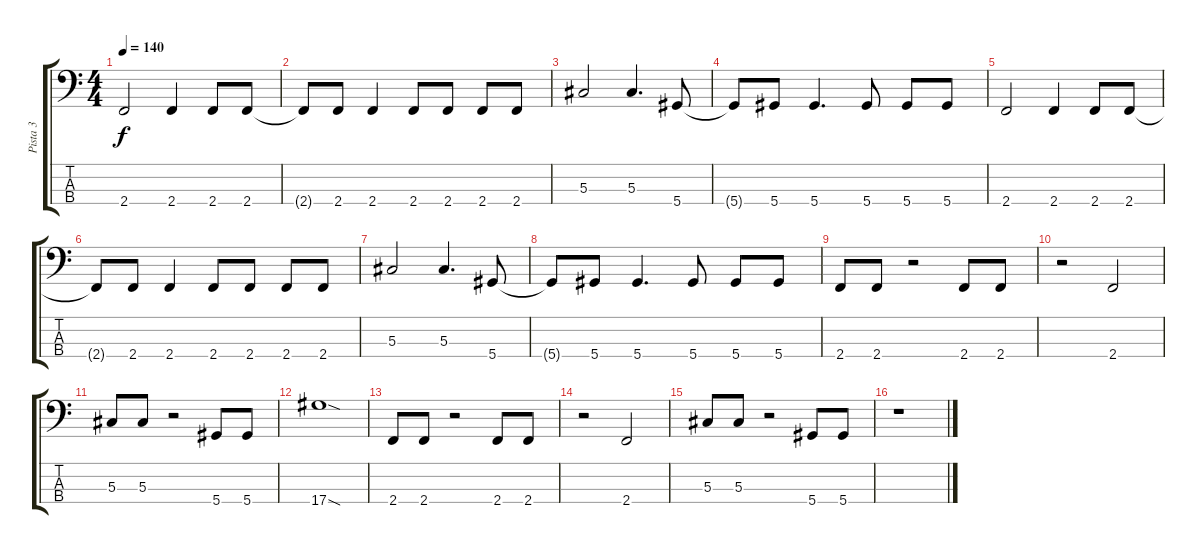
\track ("Pista 3" "Pista 3") {instrument electricbassfinger}
\staff {score tabs}
\tuning (Gb2 Db2 Ab1 Eb1) {hide}
\ts (4 4)
\tempo 140
\clef f4
\ks c
2.4.2{dy f} 2.4.4 2.4.8 2.4.8 |
2.4{t}.8 2.4.8 2.4.4 2.4.8 2.4.8 2.4.8 2.4.8 |
5.3.2 5.3.4{d} 5.4.8 |
5.4{t}.8 5.4.8 5.4.4{d} 5.4.8 5.4.8 5.4.8 |
2.4.2 2.4.4 2.4.8 2.4.8 |
2.4{t}.8 2.4.8 2.4.4 2.4.8 2.4.8 2.4.8 2.4.8 |
5.3.2 5.3.4{d} 5.4.8 |
5.4{t}.8 5.4.8 5.4.4{d} 5.4.8 5.4.8 5.4.8 |
2.4.8 2.4.8 r.2 2.4.8 2.4.8 |
r.2 2.4.2 |
5.3.8 5.3.8 r.2 5.4.8 5.4.8 |
17.4{sod}.1 |
2.4.8 2.4.8 r.2 2.4.8 2.4.8 |
r.2 2.4.2 |
5.3.8 5.3.8 r.2 5.4.8 5.4.8 |
r.1
